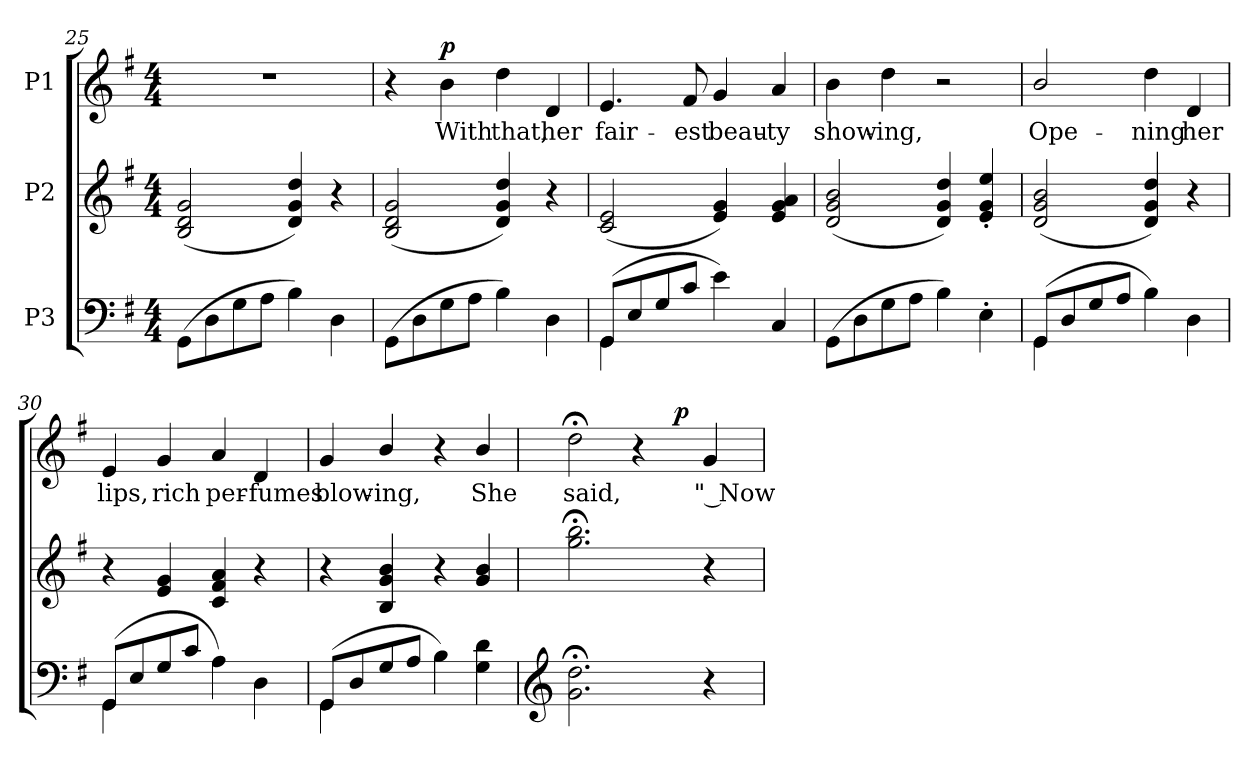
**kern	**kern	**kern	**text	**dynam
*part3	*part2	*part1	*part1	*part1
*staff3	*staff2	*staff1	*staff1	*staff1
*I"P3	*I"P2	*I"P1	*	*
!!LO:LB:g=z
*clefF4	*clefG2	*clefG2	*	*
*k[f#]	*k[f#]	*k[f#]	*	*
*G:	*G:	*G:	*	*
*M4/4	*M4/4	*M4/4	*	*
=25	=25	=25	=25	=25
(8GGi\L	(2Bi/ 2di 2gi	1r	.	.
8Di\	.	.	.	.
8Gi\	.	.	.	.
8Ai\J	.	.	.	.
4Bi\)	4di/ 4gi 4ddi)	.	.	.
4Di\	4r	.	.	.
=26	=26	=26	=26	=26
(8GGi\L	(2Bi/ 2di 2gi	4r	.	.
8Di\	.	.	.	.
!	!	!	!LO:LY:b:color=#000000	!
8Gi\	.	4bi\	With	p
8Ai\J	.	.	.	.
!	!	!	!LO:LY:b:color=#000000	!
4Bi\)	4di/ 4gi 4ddi)	4ddi\	that,	.
!	!	!	!LO:LY:b:color=#000000	!
4Di\	4r	4di/	her	.
=27	=27	=27	=27	=27
*^	*	*	*	*
!	!	!	!	!LO:LY:b:color=#000000	!
(8GGi/L	4GGi\	(2ci/ 2ei	4.ei/	fair-	.
8Ei/	.	.	.	.	.
8Gi/	4ryy	.	.	.	.
!	!	!	!	!LO:LY:b:color=#000000	!
8ci/J	.	.	8f#i/	-est	.
!	!	!	!	!LO:LY:b:color=#000000	!
4ei\)	2ryy	4ei/ 4gi)	4gi/	beau-	.
!	!	!	!	!LO:LY:b:color=#000000	!
4Ci/	.	4ei/ 4gi 4ai	4ai/	-ty	.
*v	*v	*	*	*	*
=28	=28	=28	=28	=28
!	!	!	!LO:LY:b:color=#000000	!
(8GGi\L	(2di/ 2gi 2bi	4bi\	show-	.
8Di\	.	.	.	.
!	!	!	!LO:LY:b:color=#000000	!
8Gi\	.	4ddi\	-ing,	.
8Ai\J	.	.	.	.
4Bi\)	4di/ 4gi 4ddi)	2r	.	.
4E'i\	4ei/' 4gi' 4eei'	.	.	.
!!LO:LB:g=z
=29	=29	=29	=29	=29
*^	*	*	*	*
!	!	!	!	!LO:LY:b:color=#000000	!
(8GGi/L	4GGi\	(2di/ 2gi 2bi	2bi/	Ope-	.
8Di/	.	.	.	.	.
8Gi/	4ryy	.	.	.	.
8Ai/J	.	.	.	.	.
!	!	!	!	!LO:LY:b:color=#000000	!
4Bi\)	2ryy	4di/ 4gi 4ddi)	4ddi\	-ning	.
!	!	!	!	!LO:LY:b:color=#000000	!
4Di\	.	4r	4di/	her	.
=30	=30	=30	=30	=30	=30
!	!	!	!	!LO:LY:b:color=#000000	!
(8GGi/L	4GGi\	4r	4ei/	lips,	.
8Ei/	.	.	.	.	.
!	!	!	!	!LO:LY:b:color=#000000	!
8Gi/	4ryy	4ei/ 4gi	4gi/	rich	.
8ci/J	.	.	.	.	.
!	!	!	!	!LO:LY:b:color=#000000	!
4Ai\)	2ryy	4ci/ 4f#i 4ai	4ai/	per-	.
!	!	!	!	!LO:LY:b:color=#000000	!
4Di\	.	4r	4di/	-fumes	.
=31	=31	=31	=31	=31	=31
!	!	!	!	!LO:LY:b:color=#000000	!
(8GGi/L	4GGi\	4r	4gi/	blow-	.
8Di/	.	.	.	.	.
!	!	!	!	!LO:LY:b:color=#000000	!
8Gi/	4ryy	4Bi/ 4gi 4bi	4bi/	-ing,	.
8Ai/J	.	.	.	.	.
4Bi\)	2ryy	4r	4r	.	.
!	!	!	!	!LO:LY:b:color=#000000	!
4Gi\ 4di	.	4gi/ 4bi	4bi/	She	.
*v	*v	*	*	*	*
=32	=32	=32	=32	=32
*clefG2	*	*	*	*
!	!	!	!LO:LY:b:color=#000000	!
*	*	*^	*	*
2.gi\; 2.ddi;	2.ggi\; 2.bbi;	2dd;i\	2ryy	said,	.
.	.	4r	16ryy	.	.
.	.	.	32ryy	.	.
.	.	.	64ryy	.	.
.	.	.	256ryy	.	.
.	.	.	1024ryy	.	.
.	.	.	4ryy	.	p
!	!	!	!	!LO:LY:b:color=#000000	!
4r	4r	4gi/	.	" Now	.
.	.	.	8ryy	.	.
.	.	.	128ryy	.	.
.	.	.	512.ryy	.	.
*	*	*v	*v	*	*
=	=	=	=	=
*-	*-	*-	*-	*-
